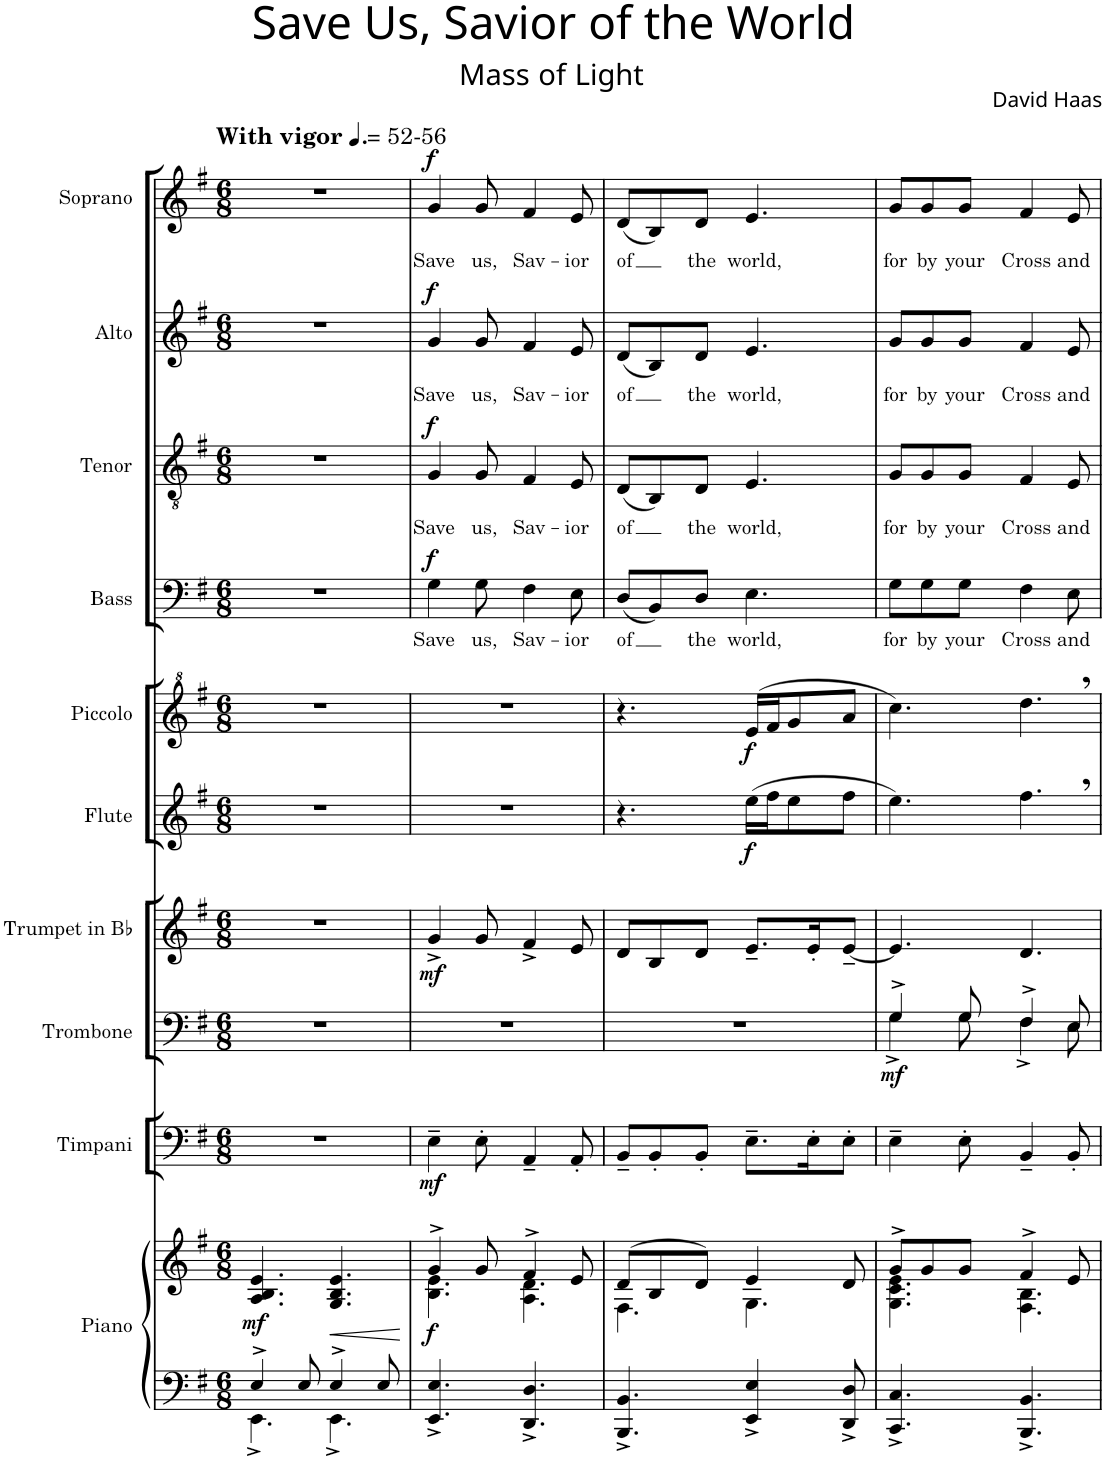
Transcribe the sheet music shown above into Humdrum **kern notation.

**kern	**kern	**dynam	**kern	**dynam	**kern	**dynam	**kern	**dynam	**kern	**dynam	**kern	**dynam	**kern	**text	**dynam	**kern	**text	**dynam	**kern	**text	**dynam	**kern	**text	**dynam
*part10	*part10	*part10	*part9	*part9	*part8	*part8	*part7	*part7	*part6	*part6	*part5	*part5	*part4	*part4	*part4	*part3	*part3	*part3	*part2	*part2	*part2	*part1	*part1	*part1
*staff11	*staff10	*staff10/11	*staff9	*staff9	*staff8	*staff8	*staff7	*staff7	*staff6	*staff6	*staff5	*staff5	*staff4	*staff4	*staff4	*staff3	*staff3	*staff3	*staff2	*staff2	*staff2	*staff1	*staff1	*staff1
*I"Piano	*	*	*I"Timpani	*	*I"Trombone	*	*I"Trumpet in Bb	*	*I"Flute	*	*I"Piccolo	*	*I"Bass	*	*	*I"Tenor	*	*	*I"Alto	*	*	*I"Soprano	*	*
*I'Pno.	*	*	*I'Timp.	*	*I'Tbn.	*	*I'Tpt. in Bb	*	*I'Fl.	*	*I'Picc.	*	*I'B.	*	*	*I'T.	*	*	*I'A.	*	*	*I'S.	*	*
*clefF4	*clefG2	*	*clefF4	*	*clefF4	*	*clefG2	*	*clefG2	*	*clefG^2	*	*clefF4	*	*	*clefGv2	*	*	*clefG2	*	*	*clefG2	*	*
*	*	*	*	*	*	*	*Trd1c2	*	*	*	*Trd-7c-12	*	*	*	*	*	*	*	*	*	*	*	*	*
*k[f#]	*k[f#]	*	*k[f#]	*	*k[f#]	*	*k[f#]	*	*k[f#]	*	*k[f#]	*	*k[f#]	*	*	*k[f#]	*	*	*k[f#]	*	*	*k[f#]	*	*
*M6/8	*M6/8	*	*M6/8	*	*M6/8	*	*M6/8	*	*M6/8	*	*M6/8	*	*M6/8	*	*	*M6/8	*	*	*M6/8	*	*	*M6/8	*	*
*MM78	*MM78	*	*MM78	*	*MM78	*	*MM78	*	*MM78	*	*MM78	*	*MM78	*	*	*MM78	*	*	*MM78	*	*	*MM78	*	*
=1	=1	=1	=1	=1	=1	=1	=1	=1	=1	=1	=1	=1	=1	=1	=1	=1	=1	=1	=1	=1	=1	=1	=1	=1
*^	*	*	*	*	*	*	*	*	*	*	*	*	*	*	*	*	*	*	*	*	*	*	*	*
!	!	!	!	!	!	!	!	!	!	!	!	!	!	!	!	!	!	!	!	!	!	!	!LO:TX:a:B:t=With vigor	!	!
!	!	!	!	!	!	!	!	!	!	!	!	!	!	!	!	!	!	!	!	!	!	!	!LO:TX:a:t=-56	!	!
!	!	!	!LO:DY:b	!	!	!	!	!	!	!	!	!	!	!	!	!	!	!	!	!	!	!	!	!	!
4E^/	4.EE^\	4.A/ 4.B/ 4.e/	mf	2.r	.	2.r	.	2.r	.	2.r	.	2.r	.	2.r	.	.	2.r	.	.	2.r	.	.	2.r	.	.
8E/	.	.	.	.	.	.	.	.	.	.	.	.	.	.	.	.	.	.	.	.	.	.	.	.	.
!	!	!	!LO:HP:b	!	!	!	!	!	!	!	!	!	!	!	!	!	!	!	!	!	!	!	!	!	!
4E^/	4.EE^\	4.G/ 4.B/ 4.e/	<	.	.	.	.	.	.	.	.	.	.	.	.	.	.	.	.	.	.	.	.	.	.
8E/	.	.	.	.	.	.	.	.	.	.	.	.	.	.	.	.	.	.	.	.	.	.	.	.	.
*v	*v	*	*	*	*	*	*	*	*	*	*	*	*	*	*	*	*	*	*	*	*	*	*	*	*
.	.	[	.	.	.	.	.	.	.	.	.	.	.	.	.	.	.	.	.	.	.	.	.	.
=2	=2	=2	=2	=2	=2	=2	=2	=2	=2	=2	=2	=2	=2	=2	=2	=2	=2	=2	=2	=2	=2	=2	=2	=2
*	*^	*	*	*	*	*	*	*	*	*	*	*	*	*	*	*	*	*	*	*	*	*	*	*
!	!	!	!LO:DY:b	!	!LO:DY:b	!	!	!	!LO:DY:b	!	!	!	!	!	!LO:LY:b	!LO:DY:a	!	!LO:LY:b	!LO:DY:a	!	!LO:LY:b	!LO:DY:a	!	!LO:LY:b	!LO:DY:a
4.EE/^ 4.E/^	4g^/	4.B\ 4.e\	f	4E~\	mf	2.r	.	4g^/	mf	2.r	.	2.r	.	4G\	Save	f	4G/	Save	f	4g/	Save	f	4g/	Save	f
!	!	!	!	!	!	!	!	!	!	!	!	!	!	!	!LO:LY:b	!	!	!LO:LY:b	!	!	!LO:LY:b	!	!	!LO:LY:b	!
.	8g/	.	.	8E'\	.	.	.	8g/	.	.	.	.	.	8G\	us,	.	8G/	us,	.	8g/	us,	.	8g/	us,	.
!	!	!	!	!	!	!	!	!	!	!	!	!	!	!	!LO:LY:b	!	!	!LO:LY:b	!	!	!LO:LY:b	!	!	!LO:LY:b	!
4.DD/^ 4.D/^	4f#^/	4.A\ 4.d\	.	4AA~/	.	.	.	4f#^/	.	.	.	.	.	4F#\	Sav-	.	4F#/	Sav-	.	4f#/	Sav-	.	4f#/	Sav-	.
!	!	!	!	!	!	!	!	!	!	!	!	!	!	!	!LO:LY:b	!	!	!LO:LY:b	!	!	!LO:LY:b	!	!	!LO:LY:b	!
.	8e/	.	.	8AA'/	.	.	.	8e/	.	.	.	.	.	8E\	-ior	.	8E/	-ior	.	8e/	-ior	.	8e/	-ior	.
=3	=3	=3	=3	=3	=3	=3	=3	=3	=3	=3	=3	=3	=3	=3	=3	=3	=3	=3	=3	=3	=3	=3	=3	=3	=3
!	!	!	!	!	!	!	!	!	!	!	!	!	!	!	!LO:LY:b	!	!	!LO:LY:b	!	!	!LO:LY:b	!	!	!LO:LY:b	!
4.BBB/^ 4.BB/^	(8d/L	4.F#\	.	8BB~/L	.	2.r	.	8d/L	.	4.r	.	4.r	.	(8D/L	of	.	(8D/L	of	.	(8d/L	of	.	(8d/L	of	.
.	8B/	.	.	8BB'/	.	.	.	8B/	.	.	.	.	.	8BB/)	.	.	8BB/)	.	.	8B/)	.	.	8B/)	.	.
!	!	!	!	!	!	!	!	!	!	!	!	!	!	!	!LO:LY:b	!	!	!LO:LY:b	!	!	!LO:LY:b	!	!	!LO:LY:b	!
.	8d/J)	.	.	8BB'/J	.	.	.	8d/J	.	.	.	.	.	8D/J	the	.	8D/J	the	.	8d/J	the	.	8d/J	the	.
!	!	!	!	!	!	!	!	!	!	!	!LO:DY:b	!	!LO:DY:b	!	!LO:LY:b	!	!	!LO:LY:b	!	!	!LO:LY:b	!	!	!LO:LY:b	!
4EE/^ 4E/^	4e/	4.G\	.	8.E~\L	.	.	.	8.e~/L	.	(16ee\LL	f	(16ee/LL	f	4.E\	world,	.	4.E/	world,	.	4.e/	world,	.	4.e/	world,	.
.	.	.	.	.	.	.	.	.	.	16ff#\J	.	16ff#/J	.	.	.	.	.	.	.	.	.	.	.	.	.
.	.	.	.	.	.	.	.	.	.	8ee\	.	8gg/	.	.	.	.	.	.	.	.	.	.	.	.	.
.	.	.	.	16E'\K	.	.	.	16e'/K	.	.	.	.	.	.	.	.	.	.	.	.	.	.	.	.	.
8DD/^ 8D/^	8d/	.	.	8E'\J	.	.	.	[8e~/J	.	8ff#\J	.	8aa/J	.	.	.	.	.	.	.	.	.	.	.	.	.
=4	=4	=4	=4	=4	=4	=4	=4	=4	=4	=4	=4	=4	=4	=4	=4	=4	=4	=4	=4	=4	=4	=4	=4	=4	=4
*	*	*	*	*	*	*^	*	*	*	*	*	*	*	*	*	*	*	*	*	*	*	*	*	*	*
!	!	!	!	!	!	!	!	!LO:DY:b	!	!	!	!	!	!	!	!LO:LY:b	!	!	!LO:LY:b	!	!	!LO:LY:b	!	!	!LO:LY:b	!
4.CC/^ 4.C/^	8g^/L	4.G\ 4.c\ 4.e\	.	4E~\	.	4G^/	4G^\	mf	4.e/]	.	4.ee\)	.	4.ccc\)	.	8G\L	for	.	8G/L	for	.	8g/L	for	.	8g/L	for	.
!	!	!	!	!	!	!	!	!	!	!	!	!	!	!	!	!LO:LY:b	!	!	!LO:LY:b	!	!	!LO:LY:b	!	!	!LO:LY:b	!
.	8g/	.	.	.	.	.	.	.	.	.	.	.	.	.	8G\	by	.	8G/	by	.	8g/	by	.	8g/	by	.
!	!	!	!	!	!	!	!	!	!	!	!	!	!	!	!	!LO:LY:b	!	!	!LO:LY:b	!	!	!LO:LY:b	!	!	!LO:LY:b	!
.	8g/J	.	.	8E'\	.	8G/	8G\	.	.	.	.	.	.	.	8G\J	your	.	8G/J	your	.	8g/J	your	.	8g/J	your	.
!	!	!	!	!	!	!	!	!	!	!	!	!	!	!	!	!LO:LY:b	!	!	!LO:LY:b	!	!	!LO:LY:b	!	!	!LO:LY:b	!
4.BBB/^ 4.BB/^	4f#^/	4.F#\ 4.B\	.	4BB~/	.	4F#^/	4F#^\	.	4.d/	.	4.ff#,\	.	4.ddd,\	.	4F#\	Cross	.	4F#/	Cross	.	4f#/	Cross	.	4f#/	Cross	.
!	!	!	!	!	!	!	!	!	!	!	!	!	!	!	!	!LO:LY:b	!	!	!LO:LY:b	!	!	!LO:LY:b	!	!	!LO:LY:b	!
.	8e/	.	.	8BB'/	.	8E/	8E\	.	.	.	.	.	.	.	8E\	and	.	8E/	and	.	8e/	and	.	8e/	and	.
*	*v	*v	*	*	*	*v	*v	*	*	*	*	*	*	*	*	*	*	*	*	*	*	*	*	*	*	*
=	=	=	=	=	=	=	=	=	=	=	=	=	=	=	=	=	=	=	=	=	=	=	=	=
*-	*-	*-	*-	*-	*-	*-	*-	*-	*-	*-	*-	*-	*-	*-	*-	*-	*-	*-	*-	*-	*-	*-	*-	*-
